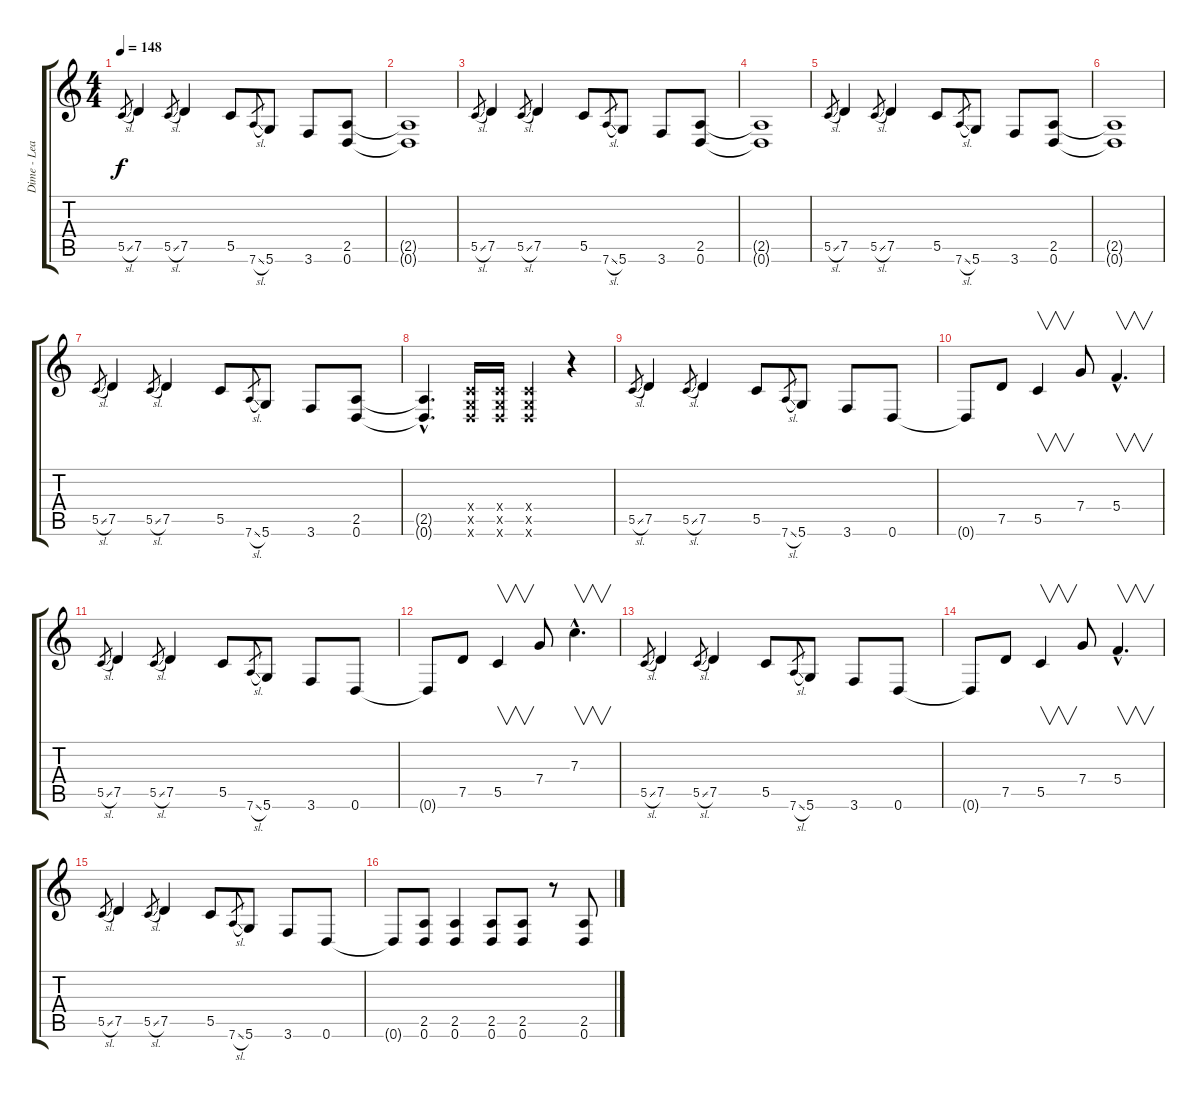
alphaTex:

\track ("Dime - Lead Guitar" "Dime - Lea") {instrument distortionguitar}
\staff {score tabs}
\tuning (D4 A3 F3 C3 G2 D2) {hide}
\ts (4 4)
\tempo 148
\clef g2
\ks c
5.5{sl}.8{gr dy f instrument distortionguitar} 7.5.4 5.5{sl}.8{gr} 7.5.4 5.5.8 7.6{sl}.8{gr} 5.6.8 3.6.8 (2.5 0.6).8 |
(2.5{t} 0.6{t}).1 |
5.5{sl}.8{gr} 7.5.4 5.5{sl}.8{gr} 7.5.4 5.5.8 7.6{sl}.8{gr} 5.6.8 3.6.8 (2.5 0.6).8 |
(2.5{t} 0.6{t}).1 |
5.5{sl}.8{gr} 7.5.4 5.5{sl}.8{gr} 7.5.4 5.5.8 7.6{sl}.8{gr} 5.6.8 3.6.8 (2.5 0.6).8 |
(2.5{t} 0.6{t}).1 |
5.5{sl}.8{gr} 7.5.4 5.5{sl}.8{gr} 7.5.4 5.5.8 7.6{sl}.8{gr} 5.6.8 3.6.8 (2.5 0.6).8 |
(2.5{hac t} 0.6{hac t}).4{d} (0.4{x} 0.5{x} 0.6{x}).16 (0.4{x} 0.5{x} 0.6{x}).16 (0.4{x} 0.5{x} 0.6{x}).4 r.4 |
5.5{sl}.8{gr} 7.5.4 5.5{sl}.8{gr} 7.5.4 5.5.8 7.6{sl}.8{gr} 5.6.8 3.6.8 0.6.8 |
0.6{t}.8 7.5.8 5.5.4{v} 7.4.8 5.4{hac}.4{v d} |
5.5{sl}.8{gr} 7.5.4 5.5{sl}.8{gr} 7.5.4 5.5.8 7.6{sl}.8{gr} 5.6.8 3.6.8 0.6.8 |
0.6{t}.8 7.5.8 5.5.4{v} 7.4.8 7.3{hac}.4{v d} |
5.5{sl}.8{gr} 7.5.4 5.5{sl}.8{gr} 7.5.4 5.5.8 7.6{sl}.8{gr} 5.6.8 3.6.8 0.6.8 |
0.6{t}.8 7.5.8 5.5.4{v} 7.4.8 5.4{hac}.4{v d} |
5.5{sl}.8{gr} 7.5.4 5.5{sl}.8{gr} 7.5.4 5.5.8 7.6{sl}.8{gr} 5.6.8 3.6.8 0.6.8 |
0.6{t}.8 (2.5 0.6).8 (2.5 0.6).4 (2.5 0.6).8 (2.5 0.6).8 r.8 (2.5 0.6).8
